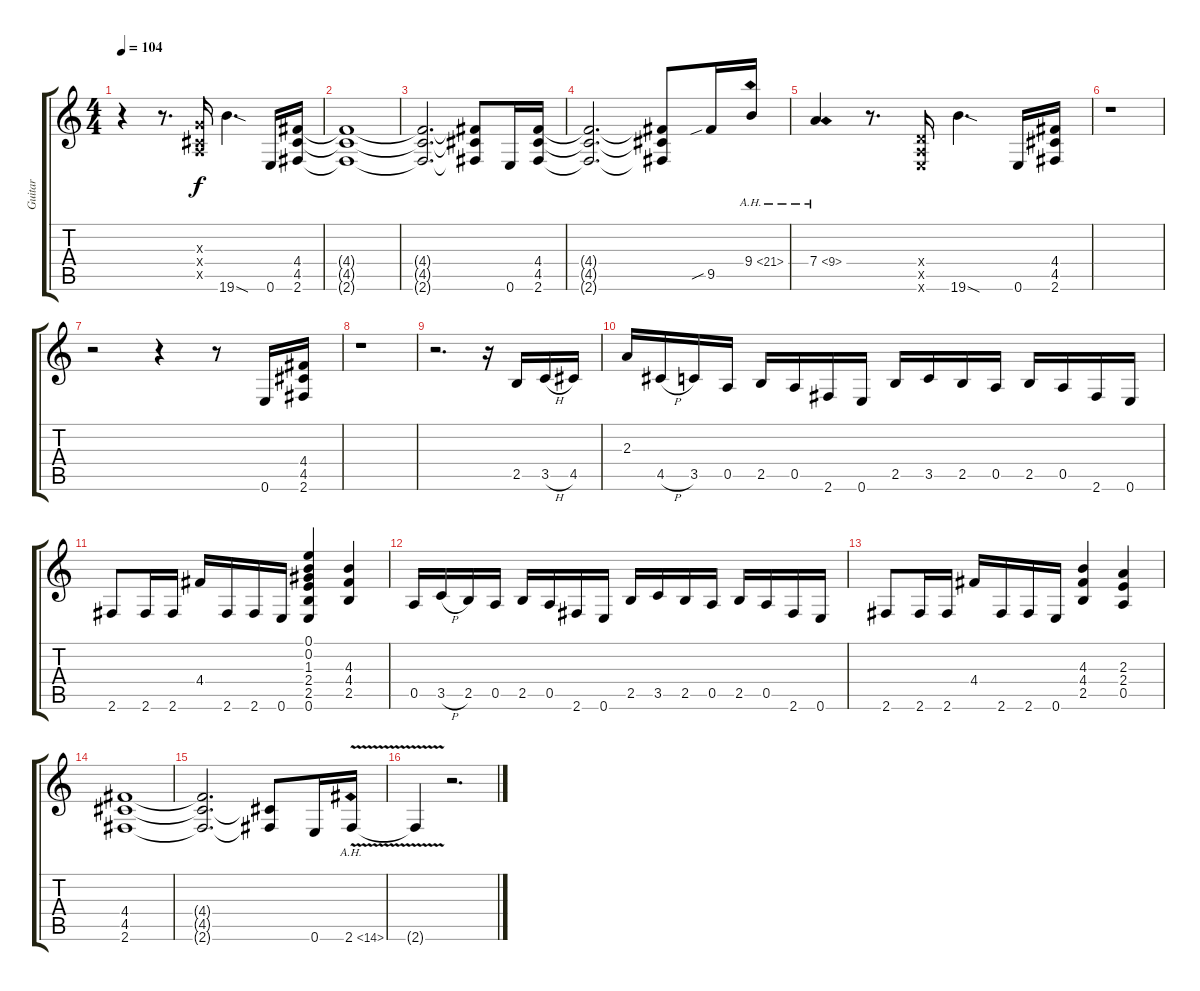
\track ("Guitar" "Guitar") {instrument distortionguitar}
\staff {score tabs}
\tuning (E4 B3 G3 D3 A2 E2) {hide}
\ts (4 4)
\tempo 104
\clef g2
\ks c
r.4{dy f instrument distortionguitar} r.8{d} (0.3{x} -1.4{x} 0.5{x}).16 19.6{sod}.4{d} 0.6.16 (4.4 4.5 2.6).16 |
(4.4{t} 4.5{t} 2.6{t}).1 |
(4.4{t} 4.5{t} 2.6{t}).2{d} (4.4{t} 4.5{t} 2.6{t}).8 0.6.16 (4.4 4.5 2.6).16 |
(4.4{t} 4.5{t} 2.6{t}).2{d} (4.4{t} 4.5{t} 2.6{t}).8 9.5{sib}.16 9.4{ah 12}.16 |
7.4{ah 2}.4 r.8{d} (0.4{x} 0.5{x} 0.6{x}).16 19.6{sod}.4{d} 0.6.16 (4.4 4.5 2.6).16 |
r.1 |
r.2 r.4 r.8 0.6.16 (4.4 4.5 2.6).16 |
r.1 |
r.2{d} r.16 2.5.16 3.5{h}.16 4.5.16 |
2.3.16 4.5{h}.16 3.5.16 0.5.16 2.5.16 0.5.16 2.6.16 0.6.16 2.5.16 3.5.16 2.5.16 0.5.16 2.5.16 0.5.16 2.6.16 0.6.16 |
2.6.8 2.6.16 2.6.16 4.4.16 2.6.16 2.6.16 0.6.16 (0.1 0.2 1.3 2.4 2.5 0.6).4 (4.3 4.4 2.5).4 |
0.5.16 3.5{h}.16 2.5.16 0.5.16 2.5.16 0.5.16 2.6.16 0.6.16 2.5.16 3.5.16 2.5.16 0.5.16 2.5.16 0.5.16 2.6.16 0.6.16 |
2.6.8 2.6.16 2.6.16 4.4.16 2.6.16 2.6.16 0.6.16 (4.3 4.4 2.5).4 (2.3 2.4 0.5).4 |
(4.4 4.5 2.6).1 |
(4.4{t} 4.5{t} 2.6{t}).2{d} (4.5{t} 2.6{t}).8 0.6.16 2.6{ah 12 v}.16 |
2.6{t}.4 r.2{d}
